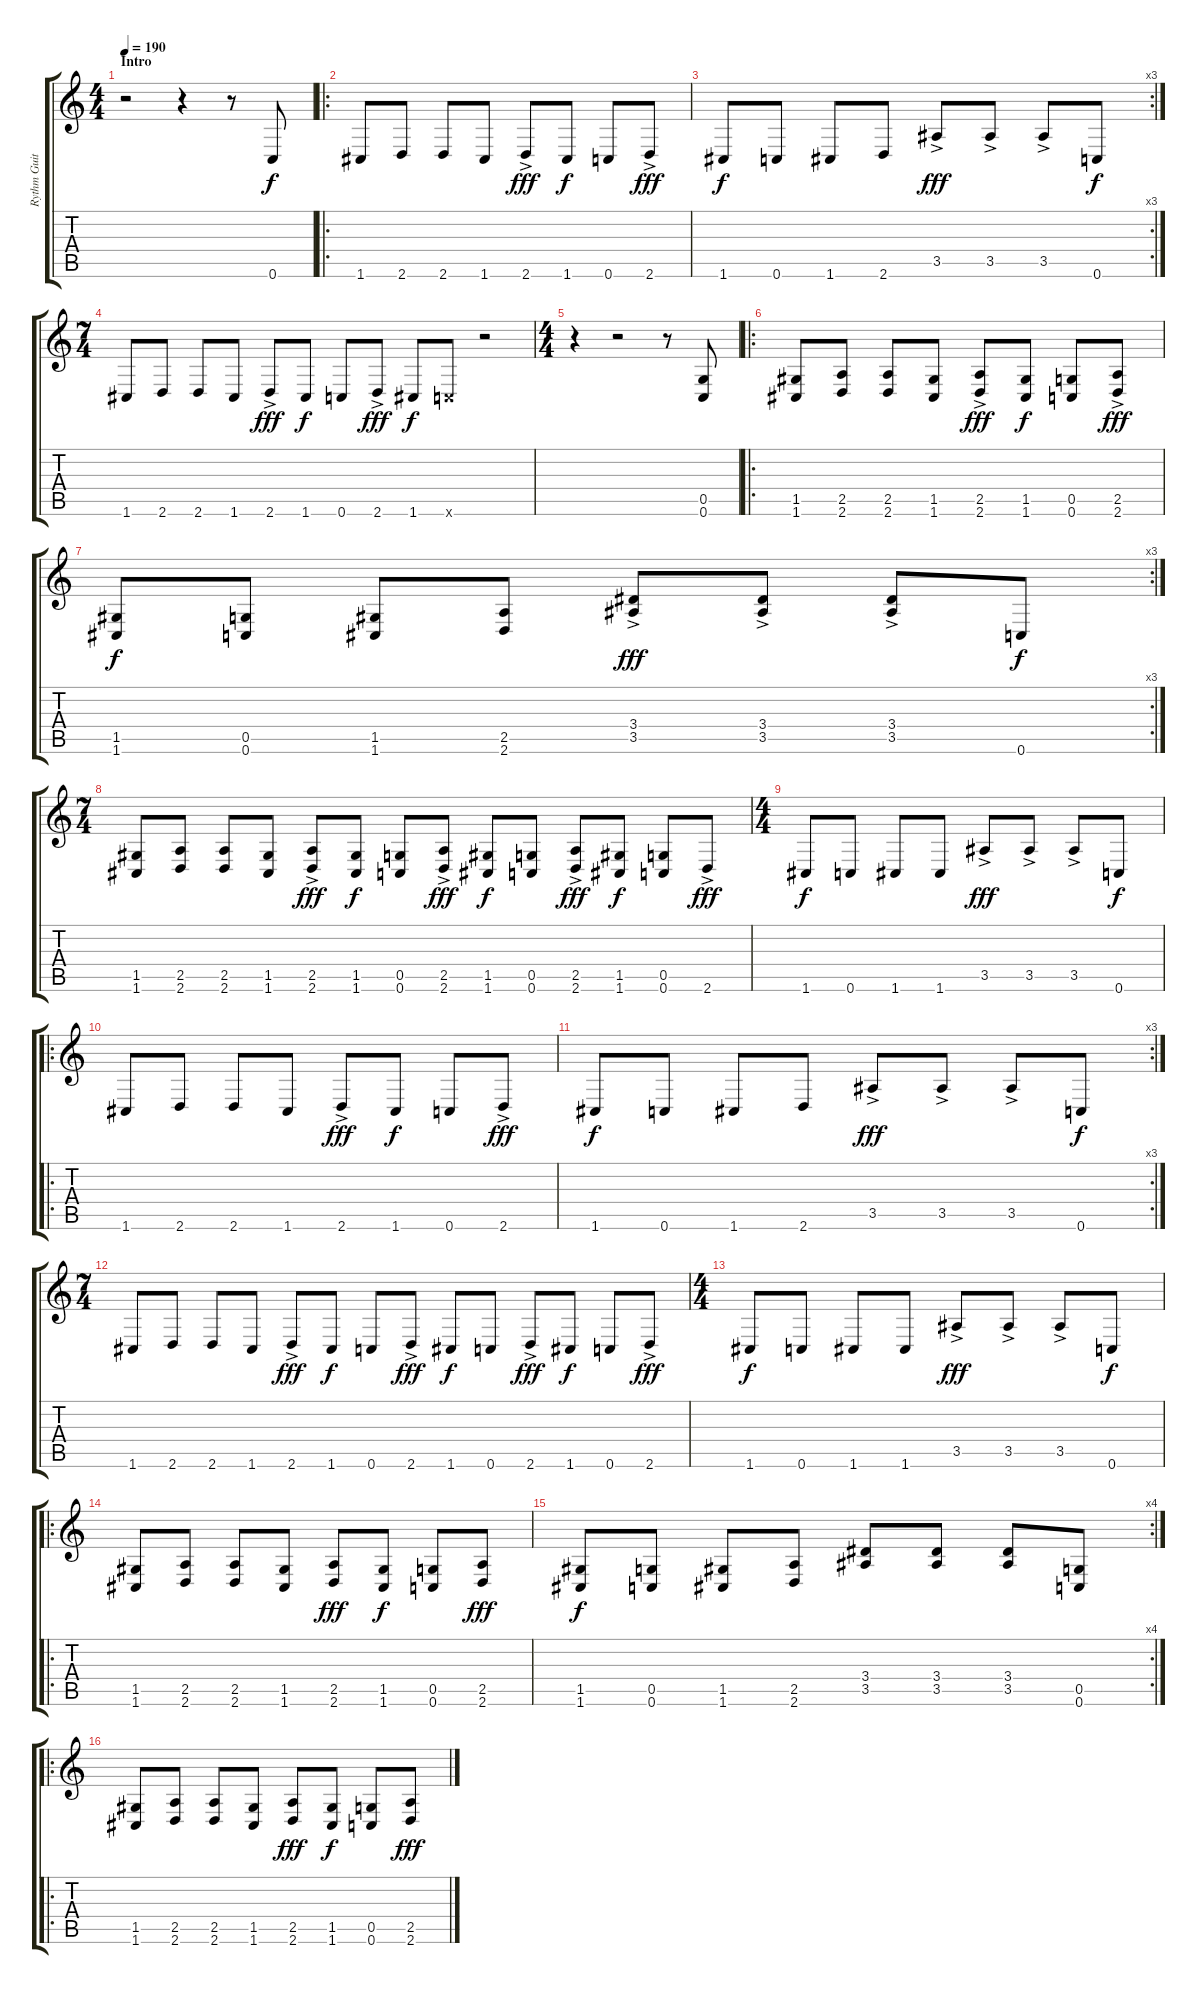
\track ("Rythm Guitar I" "Rythm Guit") {instrument distortionguitar}
\staff {score tabs}
\tuning (D4 A3 F3 C3 G2 C2) {hide}
\ts (4 4)
\section ("" "Intro")
\tempo 190
\clef g2
\ks c
r.2{dy f instrument distortionguitar} r.4 r.8 0.6.8 |
\ro
1.6.8 2.6.8 2.6.8 1.6.8 2.6{ac}.8{dy fff} 1.6.8{dy f} 0.6.8 2.6{ac}.8{dy fff} |
\rc 3
1.6.8{dy f} 0.6.8 1.6.8 2.6.8 3.5{ac}.8{dy fff} 3.5{ac}.8 3.5{ac}.8 0.6.8{dy f} |
\ts (7 4)
1.6.8 2.6.8 2.6.8 1.6.8 2.6{ac}.8{dy fff} 1.6.8{dy f} 0.6.8 2.6{ac}.8{dy fff} 1.6.8{dy f} 0.6{x}.8 r.2 |
\ts (4 4)
r.4 r.2 r.8 (0.5 0.6).8 |
\ro
(1.5 1.6).8 (2.5 2.6).8 (2.5 2.6).8 (1.5 1.6).8 (2.5{ac} 2.6{ac}).8{dy fff} (1.5 1.6).8{dy f} (0.5 0.6).8 (2.5{ac} 2.6{ac}).8{dy fff} |
\rc 3
(1.5 1.6).8{dy f} (0.5 0.6).8 (1.5 1.6).8 (2.5 2.6).8 (3.4{ac} 3.5{ac}).8{dy fff} (3.4{ac} 3.5{ac}).8 (3.4{ac} 3.5{ac}).8 0.6.8{dy f} |
\ts (7 4)
(1.5 1.6).8 (2.5 2.6).8 (2.5 2.6).8 (1.5 1.6).8 (2.5{ac} 2.6{ac}).8{dy fff} (1.5 1.6).8{dy f} (0.5 0.6).8 (2.5{ac} 2.6{ac}).8{dy fff} (1.5 1.6).8{dy f} (0.5 0.6).8 (2.5{ac} 2.6{ac}).8{dy fff} (1.5 1.6).8{dy f} (0.5 0.6).8 2.6{ac}.8{dy fff} |
\ts (4 4)
1.6.8{dy f} 0.6.8 1.6.8 1.6.8 3.5{ac}.8{dy fff} 3.5{ac}.8 3.5{ac}.8 0.6.8{dy f} |
\ro
1.6.8 2.6.8 2.6.8 1.6.8 2.6{ac}.8{dy fff} 1.6.8{dy f} 0.6.8 2.6{ac}.8{dy fff} |
\rc 3
1.6.8{dy f} 0.6.8 1.6.8 2.6.8 3.5{ac}.8{dy fff} 3.5{ac}.8 3.5{ac}.8 0.6.8{dy f} |
\ts (7 4)
1.6.8 2.6.8 2.6.8 1.6.8 2.6{ac}.8{dy fff} 1.6.8{dy f} 0.6.8 2.6{ac}.8{dy fff} 1.6.8{dy f} 0.6.8 2.6{ac}.8{dy fff} 1.6.8{dy f} 0.6.8 2.6{ac}.8{dy fff} |
\ts (4 4)
1.6.8{dy f} 0.6.8 1.6.8 1.6.8 3.5{ac}.8{dy fff} 3.5{ac}.8 3.5{ac}.8 0.6.8{dy f} |
\ro
(1.5 1.6).8 (2.5 2.6).8 (2.5 2.6).8 (1.5 1.6).8 (2.5 2.6).8{dy fff} (1.5 1.6).8{dy f} (0.5 0.6).8 (2.5 2.6).8{dy fff} |
\rc 4
(1.5 1.6).8{dy f} (0.5 0.6).8 (1.5 1.6).8 (2.5 2.6).8 (3.4 3.5).8 (3.4 3.5).8 (3.4 3.5).8 (0.5 0.6).8 |
\ro
(1.5 1.6).8 (2.5 2.6).8 (2.5 2.6).8 (1.5 1.6).8 (2.5 2.6).8{dy fff} (1.5 1.6).8{dy f} (0.5 0.6).8 (2.5 2.6).8{dy fff}
